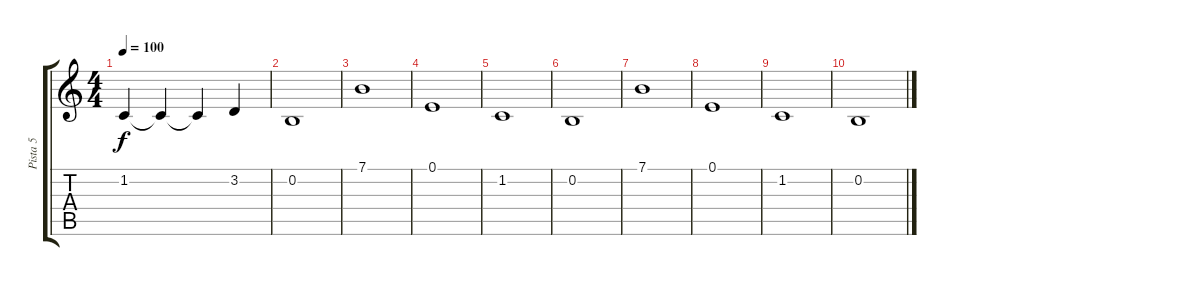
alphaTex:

\track ("Pista 5" "Pista 5") {instrument synthstrings2}
\staff {score tabs}
\tuning (E4 B3 G3 D3 A2 E2) {hide}
\ts (4 4)
\tempo 100
\clef g2
\ks c
1.2.4{dy f} 1.2{t}.4 1.2{t}.4 3.2.4 |
0.2.1 |
7.1.1 |
0.1.1 |
1.2.1 |
0.2.1 |
7.1.1 |
0.1.1 |
1.2.1 |
0.2.1
